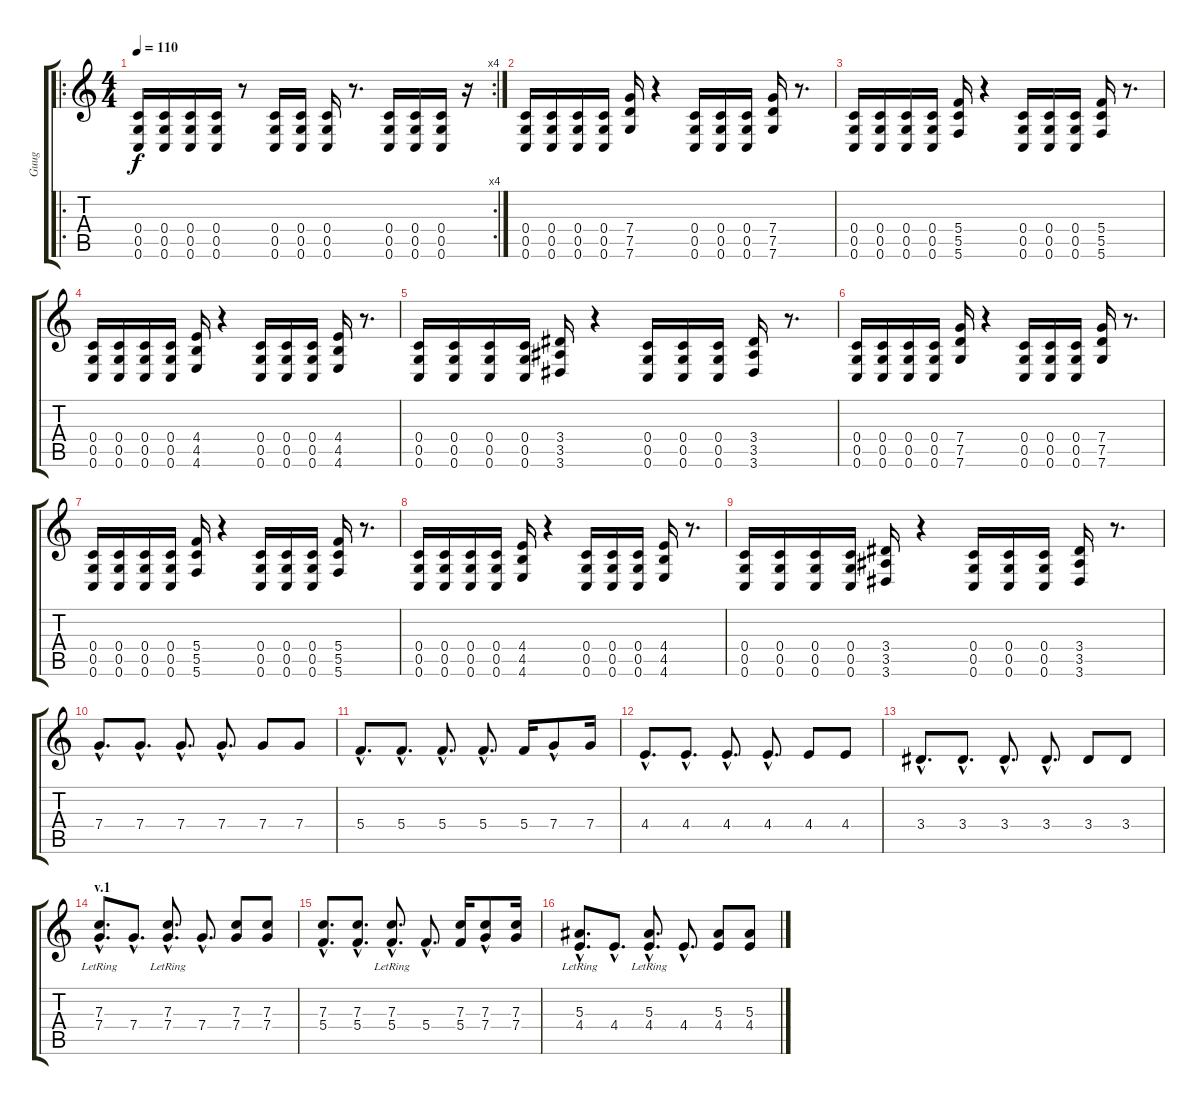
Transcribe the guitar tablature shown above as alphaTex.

\track ("Guug" "Guug") {instrument overdrivenguitar}
\staff {score tabs}
\tuning (D4 A3 F3 C3 G2 C2) {hide}
\ro
\rc 4
\ts (4 4)
\tempo 110
\clef g2
\ks c
(0.4 0.5 0.6).16{dy f instrument overdrivenguitar} (0.4 0.5 0.6).16 (0.4 0.5 0.6).16 (0.4 0.5 0.6).16 r.8 (0.4 0.5 0.6).16 (0.4 0.5 0.6).16 (0.4 0.5 0.6).16 r.8{d} (0.4 0.5 0.6).16 (0.4 0.5 0.6).16 (0.4 0.5 0.6).16 r.16 |
(0.4 0.5 0.6).16 (0.4 0.5 0.6).16 (0.4 0.5 0.6).16 (0.4 0.5 0.6).16 (7.4 7.5 7.6).16 r.4 (0.4 0.5 0.6).16 (0.4 0.5 0.6).16 (0.4 0.5 0.6).16 (7.4 7.5 7.6).16 r.8{d} |
(0.4 0.5 0.6).16 (0.4 0.5 0.6).16 (0.4 0.5 0.6).16 (0.4 0.5 0.6).16 (5.4 5.5 5.6).16 r.4 (0.4 0.5 0.6).16 (0.4 0.5 0.6).16 (0.4 0.5 0.6).16 (5.4 5.5 5.6).16 r.8{d} |
(0.4 0.5 0.6).16 (0.4 0.5 0.6).16 (0.4 0.5 0.6).16 (0.4 0.5 0.6).16 (4.4 4.5 4.6).16 r.4 (0.4 0.5 0.6).16 (0.4 0.5 0.6).16 (0.4 0.5 0.6).16 (4.4 4.5 4.6).16 r.8{d} |
(0.4 0.5 0.6).16 (0.4 0.5 0.6).16 (0.4 0.5 0.6).16 (0.4 0.5 0.6).16 (3.4 3.5 3.6).16 r.4 (0.4 0.5 0.6).16 (0.4 0.5 0.6).16 (0.4 0.5 0.6).16 (3.4 3.5 3.6).16 r.8{d} |
(0.4 0.5 0.6).16 (0.4 0.5 0.6).16 (0.4 0.5 0.6).16 (0.4 0.5 0.6).16 (7.4 7.5 7.6).16 r.4 (0.4 0.5 0.6).16 (0.4 0.5 0.6).16 (0.4 0.5 0.6).16 (7.4 7.5 7.6).16 r.8{d} |
(0.4 0.5 0.6).16 (0.4 0.5 0.6).16 (0.4 0.5 0.6).16 (0.4 0.5 0.6).16 (5.4 5.5 5.6).16 r.4 (0.4 0.5 0.6).16 (0.4 0.5 0.6).16 (0.4 0.5 0.6).16 (5.4 5.5 5.6).16 r.8{d} |
(0.4 0.5 0.6).16 (0.4 0.5 0.6).16 (0.4 0.5 0.6).16 (0.4 0.5 0.6).16 (4.4 4.5 4.6).16 r.4 (0.4 0.5 0.6).16 (0.4 0.5 0.6).16 (0.4 0.5 0.6).16 (4.4 4.5 4.6).16 r.8{d} |
(0.4 0.5 0.6).16 (0.4 0.5 0.6).16 (0.4 0.5 0.6).16 (0.4 0.5 0.6).16 (3.4 3.5 3.6).16 r.4 (0.4 0.5 0.6).16 (0.4 0.5 0.6).16 (0.4 0.5 0.6).16 (3.4 3.5 3.6).16 r.8{d} |
7.4{hac}.8{d instrument electricguitarclean} 7.4{hac}.8{d} 7.4{hac}.8{d} 7.4{hac}.8{d} 7.4.8 7.4.8 |
5.4{hac}.8{d instrument electricguitarclean} 5.4{hac}.8{d} 5.4{hac}.8{d} 5.4{hac}.8{d} 5.4.16 7.4{hac}.8 7.4.16 |
4.4{hac}.8{d instrument electricguitarclean} 4.4{hac}.8{d} 4.4{hac}.8{d} 4.4{hac}.8{d} 4.4.8 4.4.8 |
3.4{hac}.8{d instrument electricguitarclean} 3.4{hac}.8{d} 3.4{hac}.8{d} 3.4{hac}.8{d} 3.4.8 3.4.8 |
\section ("" "v.1")
(7.3{hac lr} 7.4{hac}).8{d instrument electricguitarclean} 7.4{hac}.8{d} (7.3{hac lr} 7.4{hac}).8{d} 7.4{hac}.8{d} (7.3 7.4).8 (7.3 7.4).8 |
(7.3{hac} 5.4{hac}).8{d instrument electricguitarclean} (7.3{hac} 5.4{hac}).8{d} (7.3{hac lr} 5.4{hac}).8{d} 5.4{hac}.8{d} (7.3 5.4).16 (7.3 7.4{hac}).8 (7.3 7.4).16 |
(5.3{hac lr} 4.4{hac}).8{d instrument electricguitarclean} 4.4{hac}.8{d} (5.3{hac lr} 4.4{hac}).8{d} 4.4{hac}.8{d} (5.3 4.4).8 (5.3 4.4).8
